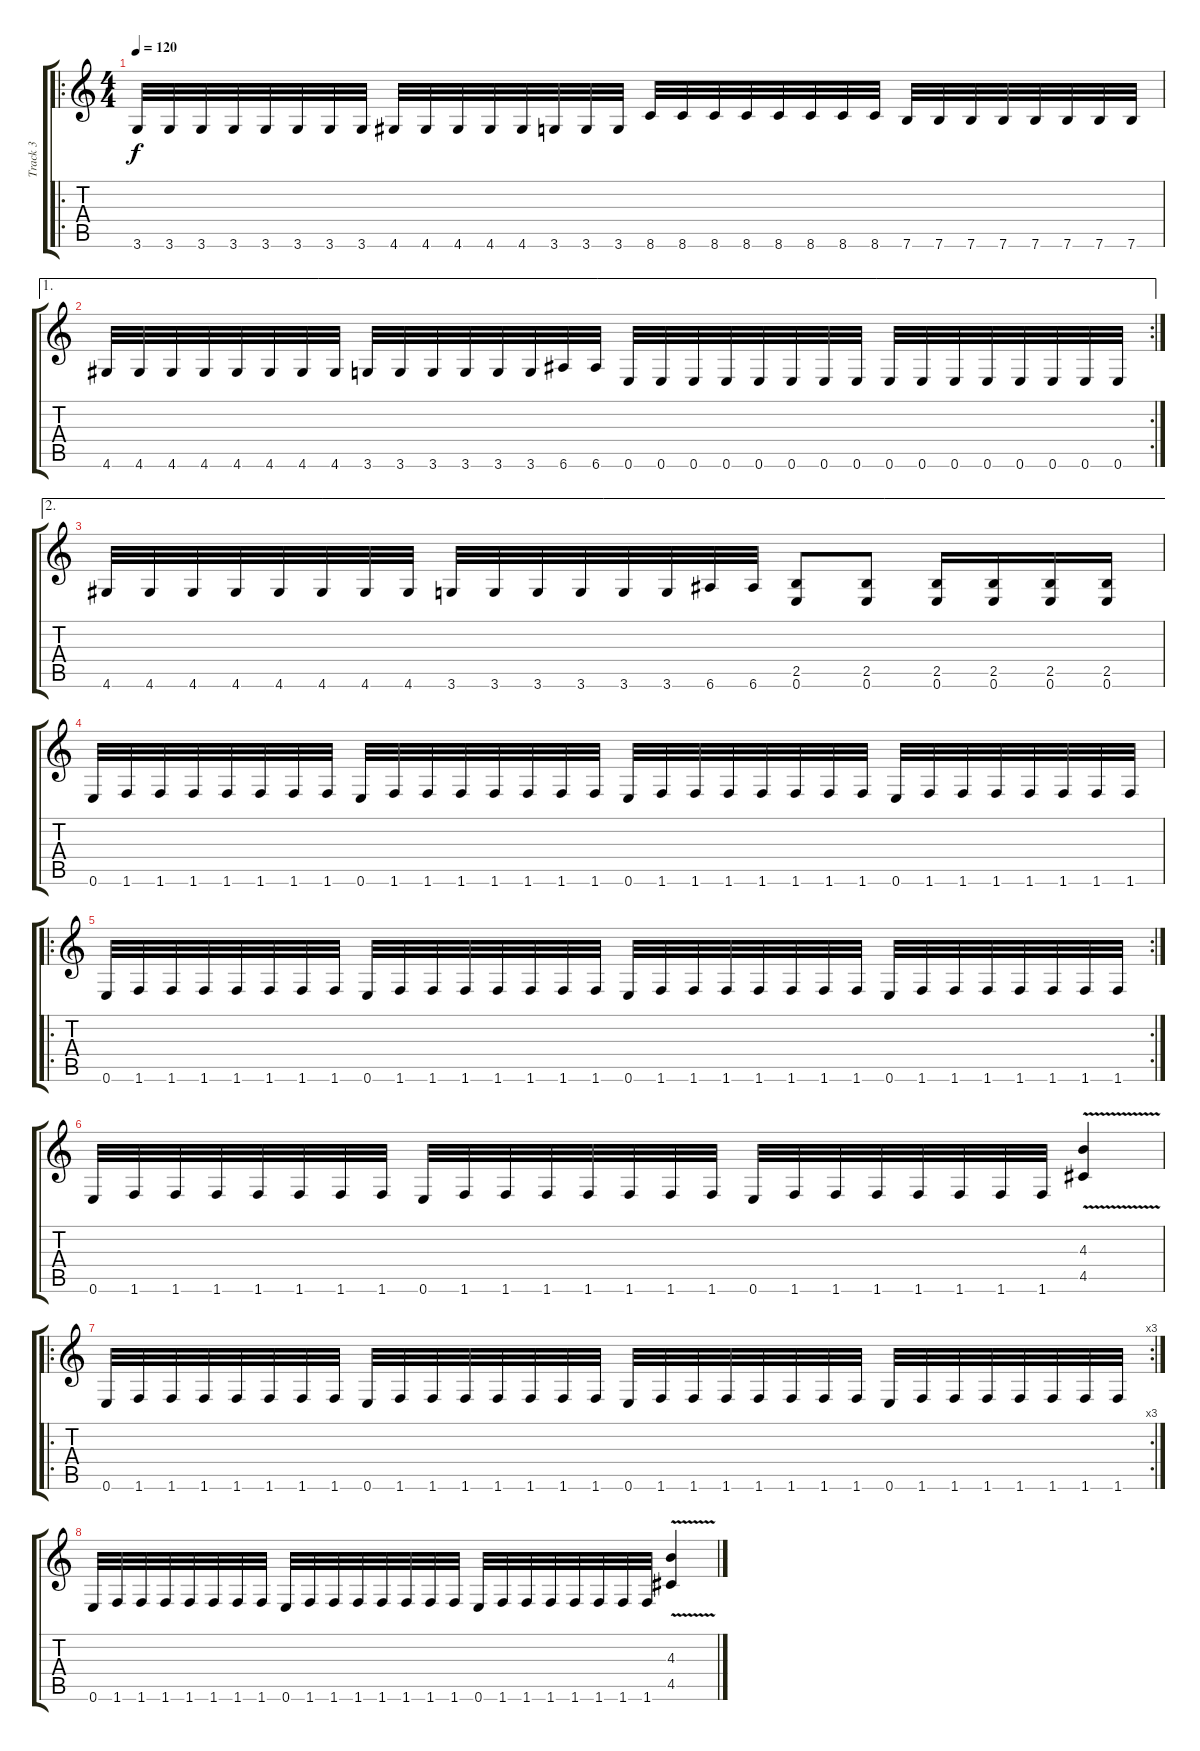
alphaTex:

\track ("Track 3" "Track 3") {instrument distortionguitar}
\staff {score tabs}
\tuning (E4 B3 G3 D3 A2 E2) {hide}
\ro
\ts (4 4)
\tempo 120
\clef g2
\ks c
3.6.32{dy f} 3.6.32 3.6.32 3.6.32 3.6.32 3.6.32 3.6.32 3.6.32 4.6.32 4.6.32 4.6.32 4.6.32 4.6.32 3.6.32 3.6.32 3.6.32 8.6.32 8.6.32 8.6.32 8.6.32 8.6.32 8.6.32 8.6.32 8.6.32 7.6.32 7.6.32 7.6.32 7.6.32 7.6.32 7.6.32 7.6.32 7.6.32 |
\ae 1
\rc 2
4.6.32 4.6.32 4.6.32 4.6.32 4.6.32 4.6.32 4.6.32 4.6.32 3.6.32 3.6.32 3.6.32 3.6.32 3.6.32 3.6.32 6.6.32 6.6.32 0.6.32 0.6.32 0.6.32 0.6.32 0.6.32 0.6.32 0.6.32 0.6.32 0.6.32 0.6.32 0.6.32 0.6.32 0.6.32 0.6.32 0.6.32 0.6.32 |
\ae 2
4.6.32 4.6.32 4.6.32 4.6.32 4.6.32 4.6.32 4.6.32 4.6.32 3.6.32 3.6.32 3.6.32 3.6.32 3.6.32 3.6.32 6.6.32 6.6.32 (2.5 0.6).8 (2.5 0.6).8 (2.5 0.6).16 (2.5 0.6).16 (2.5 0.6).16 (2.5 0.6).16 |
0.6.32 1.6.32 1.6.32 1.6.32 1.6.32 1.6.32 1.6.32 1.6.32 0.6.32 1.6.32 1.6.32 1.6.32 1.6.32 1.6.32 1.6.32 1.6.32 0.6.32 1.6.32 1.6.32 1.6.32 1.6.32 1.6.32 1.6.32 1.6.32 0.6.32 1.6.32 1.6.32 1.6.32 1.6.32 1.6.32 1.6.32 1.6.32 |
\ro
\rc 2
0.6.32 1.6.32 1.6.32 1.6.32 1.6.32 1.6.32 1.6.32 1.6.32 0.6.32 1.6.32 1.6.32 1.6.32 1.6.32 1.6.32 1.6.32 1.6.32 0.6.32 1.6.32 1.6.32 1.6.32 1.6.32 1.6.32 1.6.32 1.6.32 0.6.32 1.6.32 1.6.32 1.6.32 1.6.32 1.6.32 1.6.32 1.6.32 |
0.6.32 1.6.32 1.6.32 1.6.32 1.6.32 1.6.32 1.6.32 1.6.32 0.6.32 1.6.32 1.6.32 1.6.32 1.6.32 1.6.32 1.6.32 1.6.32 0.6.32 1.6.32 1.6.32 1.6.32 1.6.32 1.6.32 1.6.32 1.6.32 (4.3{v} 4.5{v}).4 |
\ro
\rc 3
0.6.32 1.6.32 1.6.32 1.6.32 1.6.32 1.6.32 1.6.32 1.6.32 0.6.32 1.6.32 1.6.32 1.6.32 1.6.32 1.6.32 1.6.32 1.6.32 0.6.32 1.6.32 1.6.32 1.6.32 1.6.32 1.6.32 1.6.32 1.6.32 0.6.32 1.6.32 1.6.32 1.6.32 1.6.32 1.6.32 1.6.32 1.6.32 |
0.6.32 1.6.32 1.6.32 1.6.32 1.6.32 1.6.32 1.6.32 1.6.32 0.6.32 1.6.32 1.6.32 1.6.32 1.6.32 1.6.32 1.6.32 1.6.32 0.6.32 1.6.32 1.6.32 1.6.32 1.6.32 1.6.32 1.6.32 1.6.32 (4.3{v} 4.5{v}).4
